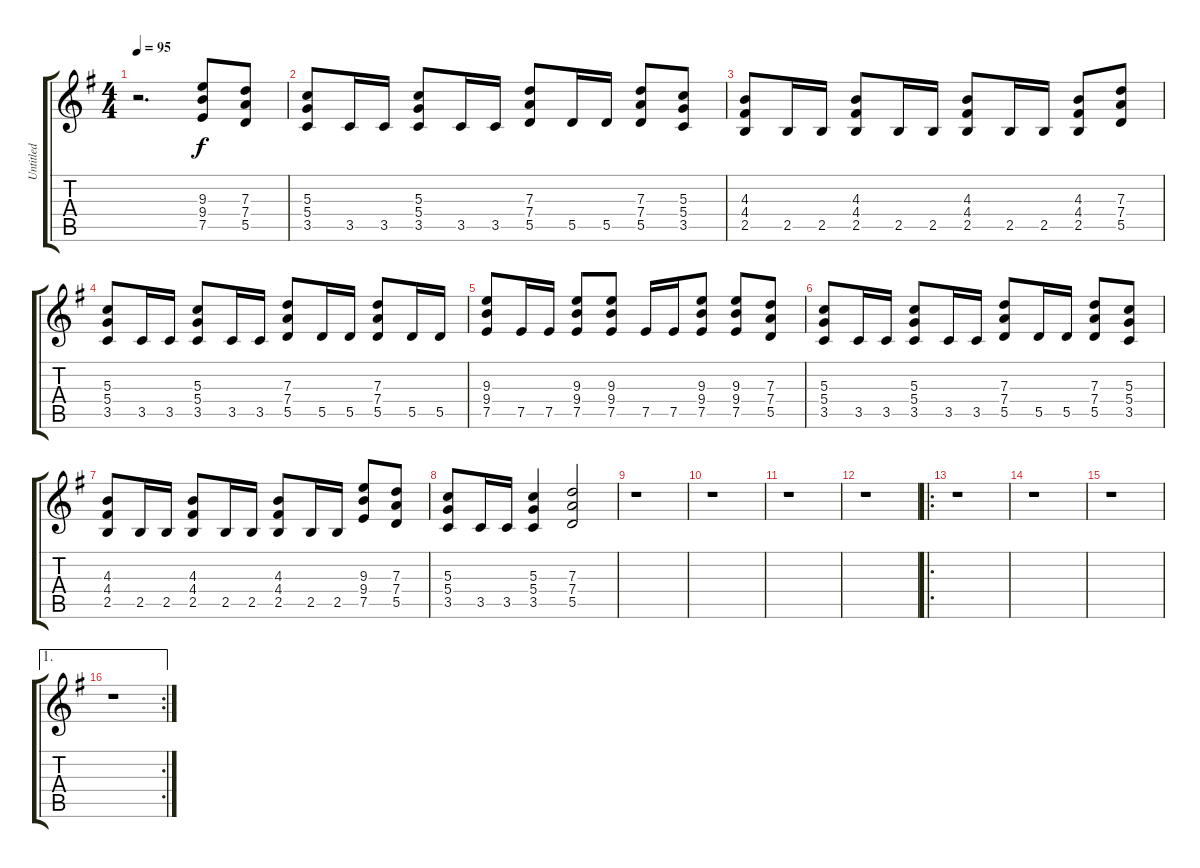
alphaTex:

\track ("Untitled" "Untitled") {instrument distortionguitar}
\staff {score tabs}
\tuning (E4 B3 G3 D3 A2 E2) {hide}
\ts (4 4)
\tempo 95
\clef g2
\ks g
r.2{d dy f instrument distortionguitar} (9.3 9.4 7.5).8 (7.3 7.4 5.5).8 |
(5.3 5.4 3.5).8 3.5.16 3.5.16 (5.3 5.4 3.5).8 3.5.16 3.5.16 (7.3 7.4 5.5).8 5.5.16 5.5.16 (7.3 7.4 5.5).8 (5.3 5.4 3.5).8 |
(4.3 4.4 2.5).8 2.5.16 2.5.16 (4.3 4.4 2.5).8 2.5.16 2.5.16 (4.3 4.4 2.5).8 2.5.16 2.5.16 (4.3 4.4 2.5).8 (7.3 7.4 5.5).8 |
(5.3 5.4 3.5).8 3.5.16 3.5.16 (5.3 5.4 3.5).8 3.5.16 3.5.16 (7.3 7.4 5.5).8 5.5.16 5.5.16 (7.3 7.4 5.5).8 5.5.16 5.5.16 |
(9.3 9.4 7.5).8 7.5.16 7.5.16 (9.3 9.4 7.5).8 (9.3 9.4 7.5).8 7.5.16 7.5.16 (9.3 9.4 7.5).8 (9.3 9.4 7.5).8 (7.3 7.4 5.5).8 |
(5.3 5.4 3.5).8 3.5.16 3.5.16 (5.3 5.4 3.5).8 3.5.16 3.5.16 (7.3 7.4 5.5).8 5.5.16 5.5.16 (7.3 7.4 5.5).8 (5.3 5.4 3.5).8 |
(4.3 4.4 2.5).8 2.5.16 2.5.16 (4.3 4.4 2.5).8 2.5.16 2.5.16 (4.3 4.4 2.5).8 2.5.16 2.5.16 (9.3 9.4 7.5).8 (7.3 7.4 5.5).8 |
(5.3 5.4 3.5).8 3.5.16 3.5.16 (5.3 5.4 3.5).4 (7.3 7.4 5.5).2 |
r.1 |
r.1 |
r.1 |
r.1 |
\ro
r.1 |
r.1 |
r.1 |
\ae 1
\rc 2
r.1
